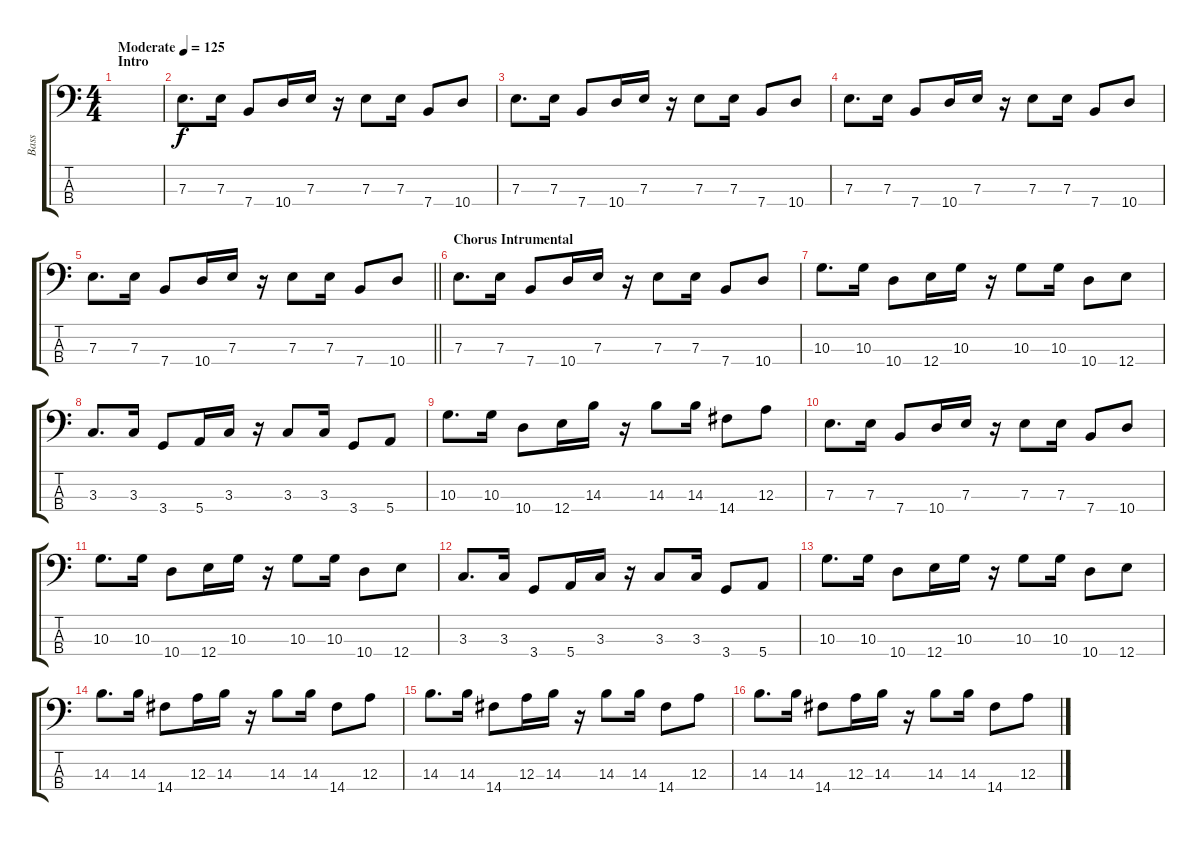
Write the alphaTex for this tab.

\track ("Bass" "Bass") {instrument electricbassfinger}
\staff {score tabs}
\tuning (G2 D2 A1 E1) {hide}
\ts (4 4)
\section ("" "Intro")
\tempo (125 "Moderate")
\clef f4
\ks c
|
7.3.8{d} 7.3.16 7.4.8 10.4.16 7.3.16 r.16 7.3.8 7.3.16 7.4.8 10.4.8 |
7.3.8{d} 7.3.16 7.4.8 10.4.16 7.3.16 r.16 7.3.8 7.3.16 7.4.8 10.4.8 |
7.3.8{d} 7.3.16 7.4.8 10.4.16 7.3.16 r.16 7.3.8 7.3.16 7.4.8 10.4.8 |
\barLineRight lightlight
7.3.8{d} 7.3.16 7.4.8 10.4.16 7.3.16 r.16 7.3.8 7.3.16 7.4.8 10.4.8 |
\section ("" "Chorus Intrumental")
7.3.8{d} 7.3.16 7.4.8 10.4.16 7.3.16 r.16 7.3.8 7.3.16 7.4.8 10.4.8 |
10.3.8{d} 10.3.16 10.4.8 12.4.16 10.3.16 r.16 10.3.8 10.3.16 10.4.8 12.4.8 |
3.3.8{d} 3.3.16 3.4.8 5.4.16 3.3.16 r.16 3.3.8 3.3.16 3.4.8 5.4.8 |
10.3.8{d} 10.3.16 10.4.8 12.4.16 14.3.16 r.16 14.3.8 14.3.16 14.4.8 12.3.8 |
7.3.8{d} 7.3.16 7.4.8 10.4.16 7.3.16 r.16 7.3.8 7.3.16 7.4.8 10.4.8 |
10.3.8{d} 10.3.16 10.4.8 12.4.16 10.3.16 r.16 10.3.8 10.3.16 10.4.8 12.4.8 |
3.3.8{d} 3.3.16 3.4.8 5.4.16 3.3.16 r.16 3.3.8 3.3.16 3.4.8 5.4.8 |
10.3.8{d} 10.3.16 10.4.8 12.4.16 10.3.16 r.16 10.3.8 10.3.16 10.4.8 12.4.8 |
14.3.8{d} 14.3.16 14.4.8 12.3.16 14.3.16 r.16 14.3.8 14.3.16 14.4.8 12.3.8 |
14.3.8{d} 14.3.16 14.4.8 12.3.16 14.3.16 r.16 14.3.8 14.3.16 14.4.8 12.3.8 |
14.3.8{d} 14.3.16 14.4.8 12.3.16 14.3.16 r.16 14.3.8 14.3.16 14.4.8 12.3.8
